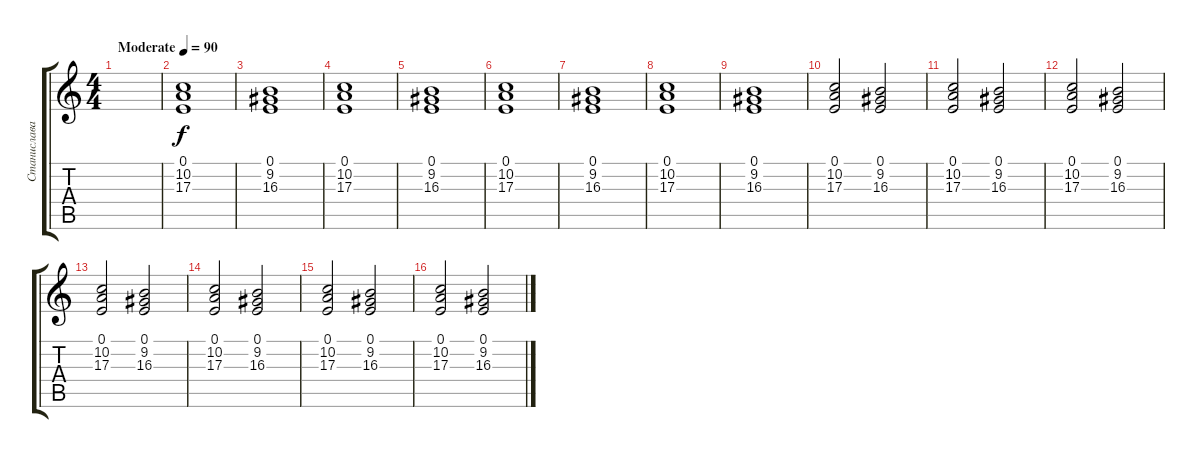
\track ("Станислава Матвеева" "Станислава") {instrument synthstrings2}
\staff {score tabs}
\tuning (E4 B3 G3 D3 A2 E2) {hide}
\ts (4 4)
\tempo (90 "Moderate")
\clef g2
\ks c
|
(0.1 10.2 17.3).1 |
(0.1 9.2 16.3).1 |
(0.1 10.2 17.3).1 |
(0.1 9.2 16.3).1 |
(0.1 10.2 17.3).1 |
(0.1 9.2 16.3).1 |
(0.1 10.2 17.3).1 |
(0.1 9.2 16.3).1 |
(0.1 10.2 17.3).2 (0.1 9.2 16.3).2 |
(0.1 10.2 17.3).2 (0.1 9.2 16.3).2 |
(0.1 10.2 17.3).2 (0.1 9.2 16.3).2 |
(0.1 10.2 17.3).2 (0.1 9.2 16.3).2 |
(0.1 10.2 17.3).2 (0.1 9.2 16.3).2 |
(0.1 10.2 17.3).2 (0.1 9.2 16.3).2 |
(0.1 10.2 17.3).2 (0.1 9.2 16.3).2
